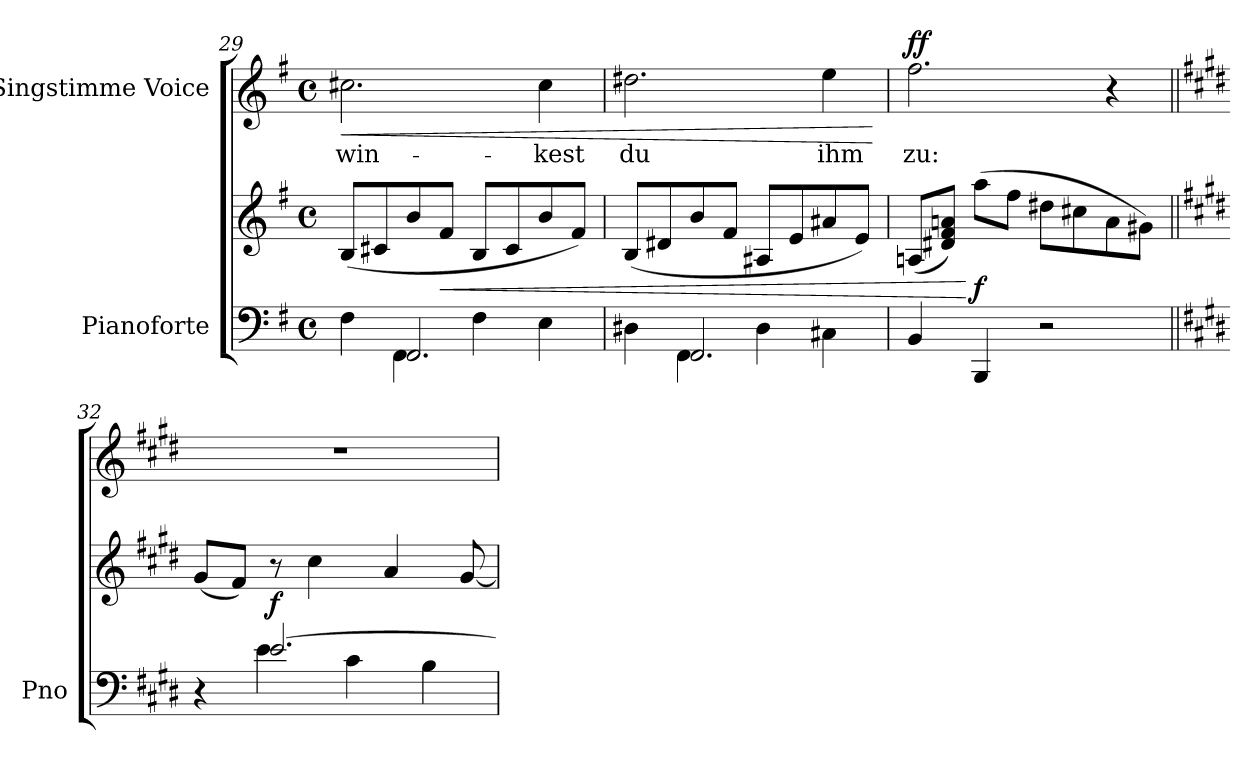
**kern	**kern	**dynam	**kern	**text	**dynam
*part2	*part2	*part2	*part1	*part1	*part1
*staff3	*staff2	*staff2/3	*staff1	*staff1	*staff1
*I"Pianoforte	*	*	*I"Singstimme Voice	*	*
*I'Pno	*	*	*	*	*
!!LO:LB:g=z
*clefF4	*clefG2	*	*clefG2	*	*
*k[f#]	*k[f#]	*	*k[f#]	*	*
*M4/4	*M4/4	*	*M4/4	*	*
*met(c)	*met(c)	*	*met(c)	*	*
=29	=29	=29	=29	=29	=29
*^	*	*	*	*	*
!	!	!	!	!	!LO:LY:b	!LO:HP:b
4ryy	4F#\	(>8B/L	.	2.cc#X\	win-	<
.	.	8c#X/	.	.	.	.
2.FF#/	4FF#\	8b/	.	.	.	.
!	!	!	!LO:HP:b	!	!	!
.	.	8f#/J	<	.	.	.
.	4F#\	8B/L	.	.	.	.
.	.	8c#/	.	.	.	.
!	!	!	!	!	!LO:LY:b	!
.	4E\	8b/	.	4cc#\	-kest	.
.	.	8f#/J)	.	.	.	.
=30	=30	=30	=30	=30	=30	=30
!	!	!	!	!	!LO:LY:b	!
4ryy	4D#X\	(>8B/L	.	2.dd#X\	du	.
.	.	8d#X/	.	.	.	.
2.FF#/	4FF#\	8b/	.	.	.	.
.	.	8f#/J	.	.	.	.
.	4D#\	8A#X/L	.	.	.	.
.	.	8e/	.	.	.	.
!	!	!	!	!	!LO:LY:b	!
.	4C#X\	8a#X/	.	4ee\	ihm	.
.	.	8e/J)	.	.	.	.
*v	*v	*	*	*	*	*
.	.	.	.	.	[
=31	=31	=31	=31	=31	=31
!	!	!	!	!LO:LY:b	!LO:DY:a
4BB/	(<8An/L	.	2.ff#\	zu:	ff
.	8d#X/ 8f#/ 8an/J)	.	.	.	.
!	!	!LO:DY:n=1:b	!	!	!
4BBB/	(>8aa\L	[ f	.	.	.
.	8ff#\J	.	.	.	.
2r	8dd#X\L	.	.	.	.
.	8cc#X\	.	.	.	.
.	8a\	.	4r	.	.
.	8g#X\J)	.	.	.	.
!!LO:PB:g=z
=32||	=32||	=32||	=32||	=32||	=32||
*k[f#c#g#d#]	*k[f#c#g#d#]	*	*k[f#c#g#d#]	*	*
*^	*	*	*	*	*
4r	4ryy	(<8g#/L	.	1r	.	.
.	.	8f#/J)	.	.	.	.
!	!	!	!LO:DY:b	!	!	!
[2.e/	4e\	8r	f	.	.	.
.	.	4cc#\	.	.	.	.
.	4c#\	.	.	.	.	.
.	.	4a/	.	.	.	.
.	4B\	.	.	.	.	.
.	.	[8g#/	.	.	.	.
*v	*v	*	*	*	*	*
=	=	=	=	=	=
*-	*-	*-	*-	*-	*-
